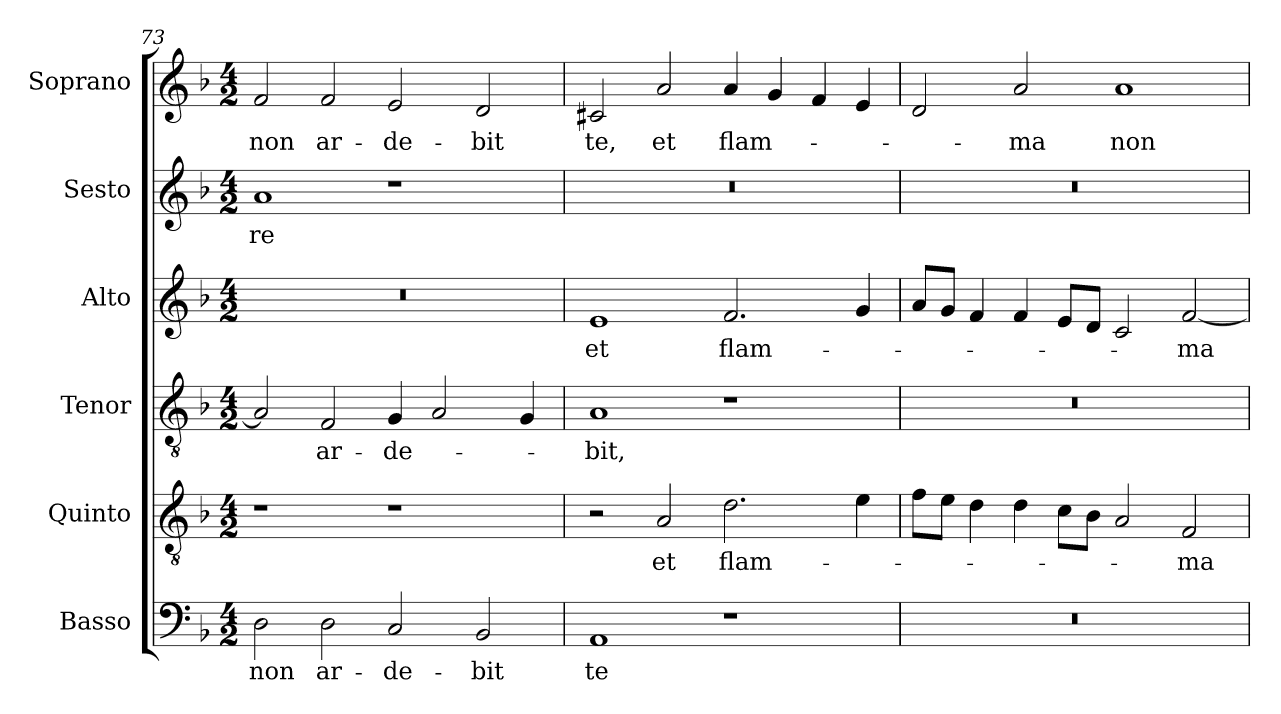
**kern	**text	**kern	**text	**kern	**text	**kern	**text	**kern	**text	**kern	**text
*part6	*part6	*part5	*part5	*part4	*part4	*part3	*part3	*part2	*part2	*part1	*part1
*staff6	*staff6	*staff5	*staff5	*staff4	*staff4	*staff3	*staff3	*staff2	*staff2	*staff1	*staff1
*I"Basso	*	*I"Quinto	*	*I"Tenor	*	*I"Alto	*	*I"Sesto	*	*I"Soprano	*
*I'B.	*	*I'Q.	*	*I'T.	*	*I'A.	*	*I'Ss.	*	*I'S.	*
*clefF4	*	*clefGv2	*	*clefGv2	*	*clefG2	*	*clefG2	*	*clefG2	*
*	*	*ITrd7c12	*	*ITrd7c12	*	*	*	*	*	*	*
*k[b-]	*	*k[b-]	*	*k[b-]	*	*k[b-]	*	*k[b-]	*	*k[b-]	*
*F:	*	*F:	*	*F:	*	*F:	*	*F:	*	*F:	*
*M4/2	*	*M4/2	*	*M4/2	*	*M4/2	*	*M4/2	*	*M4/2	*
=73	=73	=73	=73	=73	=73	=73	=73	=73	=73	=73	=73
!	!LO:LY:b:color=#000000	!	!	!	!	!LO:N:vis=1	!	!	!	!	!
!	!	!	!	!	!	!	!	!	!LO:LY:b:color=#000000	!	!
!	!	!	!	!	!	!	!	!	!	!	!LO:LY:b:color=#000000
2Di\	non	1r	.	2AAi/]	.	0r	.	1ai	-re	2fi/	non
!	!LO:LY:b:color=#000000	!	!	!	!	!	!	!	!	!	!
!	!	!	!	!	!LO:LY:b:color=#000000	!	!	!	!	!	!
!	!	!	!	!	!	!	!	!	!	!	!LO:LY:b:color=#000000
2Di\	ar-	.	.	2FFi/	ar-	.	.	.	.	2fi/	ar-
!	!LO:LY:b:color=#000000	!	!	!	!	!	!	!	!	!	!
!	!	!	!	!	!LO:LY:b:color=#000000	!	!	!	!	!	!
!	!	!	!	!	!	!	!	!	!	!	!LO:LY:b:color=#000000
2Ci/	-de-	1r	.	4GGi/	-de-	.	.	1r	.	2ei/	-de-
.	.	.	.	2AAi/	.	.	.	.	.	.	.
!	!LO:LY:b:color=#000000	!	!	!	!	!	!	!	!	!	!
!	!	!	!	!	!	!	!	!	!	!	!LO:LY:b:color=#000000
2BB-i/	-bit	.	.	.	.	.	.	.	.	2di/	-bit
.	.	.	.	4GGi/	.	.	.	.	.	.	.
=74	=74	=74	=74	=74	=74	=74	=74	=74	=74	=74	=74
!	!LO:LY:b:color=#000000	!	!	!	!	!	!	!	!	!	!
!	!	!	!	!	!LO:LY:b:color=#000000	!	!	!	!	!	!
!	!	!	!	!	!	!	!LO:LY:b:color=#000000	!LO:N:vis=1	!	!	!
!	!	!	!	!	!	!	!	!	!	!	!LO:LY:b:color=#000000
1AAi	te	2r	.	1AAi	-bit,	1ei	et	0r	.	2c#Xi/	te,
!	!	!	!LO:LY:b:color=#000000	!	!	!	!	!	!	!	!
!	!	!	!	!	!	!	!	!	!	!	!LO:LY:b:color=#000000
.	.	2AAi/	et	.	.	.	.	.	.	2ai/	et
!	!	!	!LO:LY:b:color=#000000	!	!	!	!	!	!	!	!
!	!	!	!	!	!	!	!LO:LY:b:color=#000000	!	!	!	!
!	!	!	!	!	!	!	!	!	!	!	!LO:LY:b:color=#000000
1r	.	2.Di\	flam-	1r	.	2.fi/	flam-	.	.	4ai/	flam-
.	.	.	.	.	.	.	.	.	.	4gi/	.
.	.	.	.	.	.	.	.	.	.	4fi/	.
.	.	4Ei\	.	.	.	4gi/	.	.	.	4ei/	.
!!LO:LB:g=z
=75	=75	=75	=75	=75	=75	=75	=75	=75	=75	=75	=75
!LO:N:vis=1	!	!	!	!LO:N:vis=1	!	!	!	!LO:N:vis=1	!	!	!
0r	.	8Fi\L	.	0r	.	8ai/L	.	0r	.	2di/	.
.	.	8Ei\J	.	.	.	8gi/J	.	.	.	.	.
.	.	4Di\	.	.	.	4fi/	.	.	.	.	.
!	!	!	!	!	!	!	!	!	!	!	!LO:LY:b:color=#000000
.	.	4Di\	.	.	.	4fi/	.	.	.	2ai/	-ma
.	.	8Ci\L	.	.	.	8ei/L	.	.	.	.	.
.	.	8BB-i\J	.	.	.	8di/J	.	.	.	.	.
!	!	!	!	!	!	!	!	!	!	!	!LO:LY:b:color=#000000
.	.	2AAi/	.	.	.	2ci/	.	.	.	1ai	non
!	!	!	!LO:LY:b:color=#000000	!	!	!	!	!	!	!	!
!	!	!	!	!	!	!	!LO:LY:b:color=#000000	!	!	!	!
.	.	2FFi/	-ma	.	.	[2fi/	-ma	.	.	.	.
=	=	=	=	=	=	=	=	=	=	=	=
*-	*-	*-	*-	*-	*-	*-	*-	*-	*-	*-	*-
